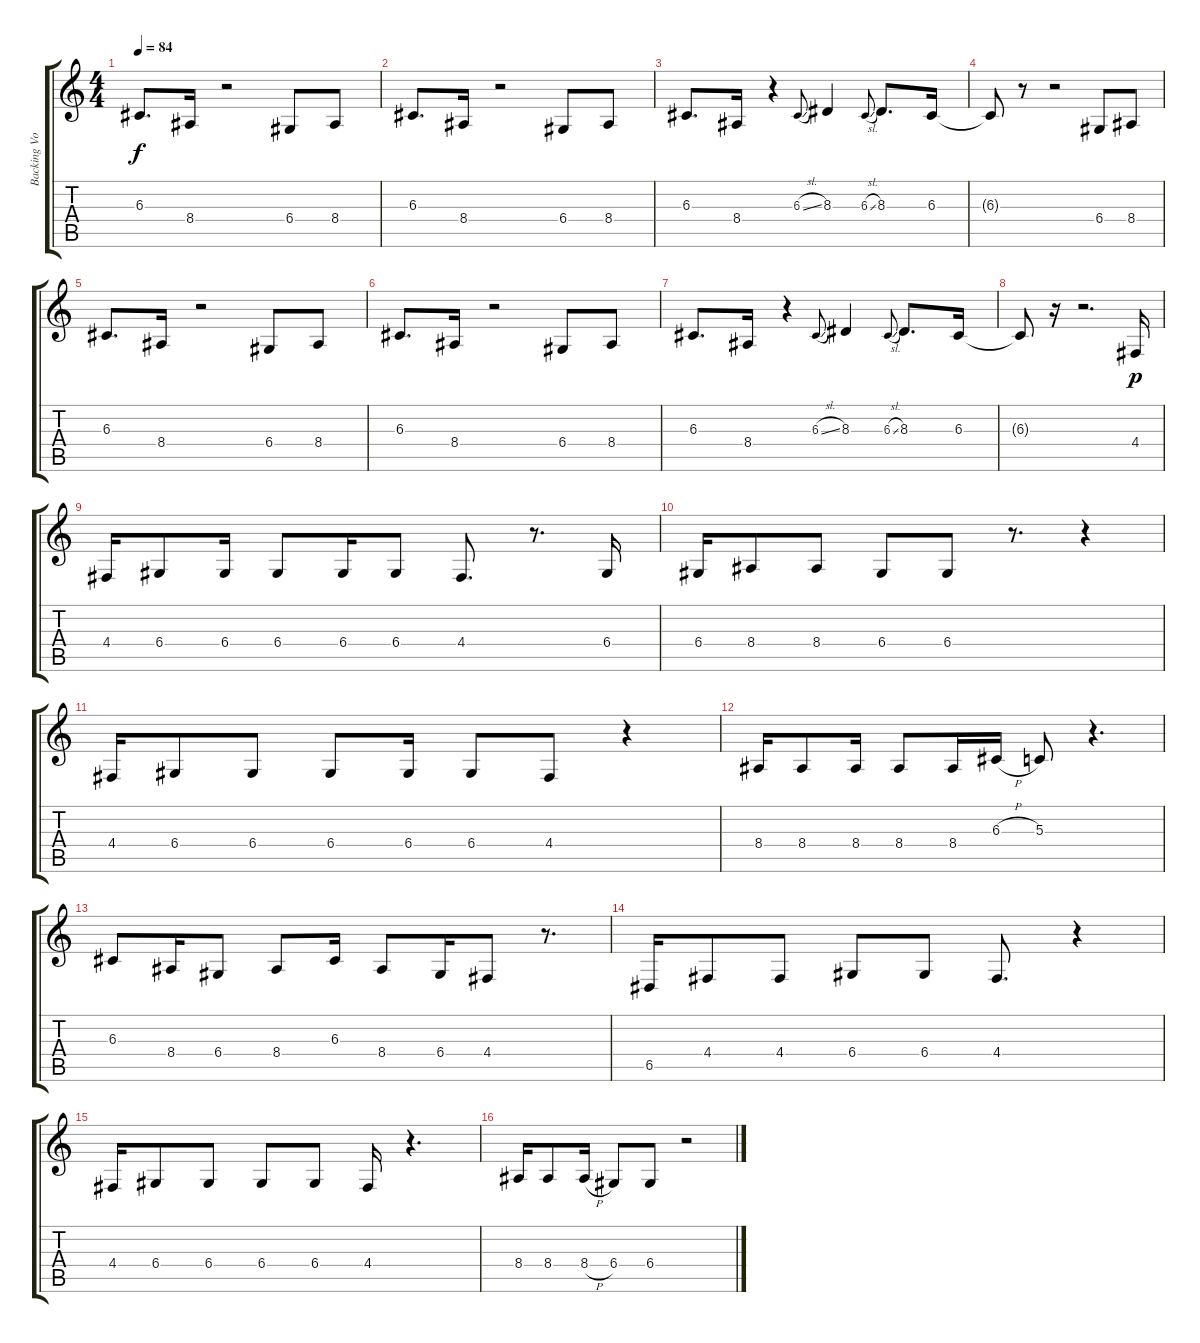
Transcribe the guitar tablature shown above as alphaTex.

\track ("Backing Vocals" "Backing Vo") {instrument choiraahs}
\staff {score tabs}
\tuning (E4 B3 G3 D3 A2 E2) {hide}
\ts (4 4)
\tempo 84
\clef g2
\ks c
6.3.8{d dy f} 8.4.16 r.2 6.4.8 8.4.8 |
6.3.8{d} 8.4.16 r.2 6.4.8 8.4.8 |
6.3.8{d} 8.4.16 r.4 6.3{sl}.8{gr onbeat} 8.3.4 6.3{sl}.8{gr onbeat} 8.3.8{d} 6.3.16 |
6.3{t}.8 r.8 r.2 6.4.8 8.4.8 |
6.3.8{d} 8.4.16 r.2 6.4.8 8.4.8 |
6.3.8{d} 8.4.16 r.2 6.4.8 8.4.8 |
6.3.8{d} 8.4.16 r.4 6.3{sl}.8{gr onbeat} 8.3.4 6.3{sl}.8{gr onbeat} 8.3.8{d} 6.3.16 |
6.3{t}.8 r.16 r.2{d} 4.4.16{dy p} |
4.4.16 6.4.8 6.4.16 6.4.8 6.4.16 6.4.8 4.4.8{d} r.8{d} 6.4.16 |
6.4.16 8.4.8 8.4.8 6.4.8 6.4.8 r.8{d} r.4 |
4.4.16 6.4.8 6.4.8 6.4.8 6.4.16 6.4.8 4.4.8 r.4 |
8.4.16 8.4.8 8.4.16 8.4.8 8.4.16 6.3{h}.16 5.3.8 r.4{d} |
6.3.8 8.4.16 6.4.8 8.4.8 6.3.16 8.4.8 6.4.16 4.4.8 r.8{d} |
6.5.16 4.4.8 4.4.8 6.4.8 6.4.8 4.4.8{d} r.4 |
4.4.16 6.4.8 6.4.8 6.4.8 6.4.8 4.4.16 r.4{d} |
8.4.16 8.4.8 8.4{h}.16 6.4.8 6.4.8 r.2
